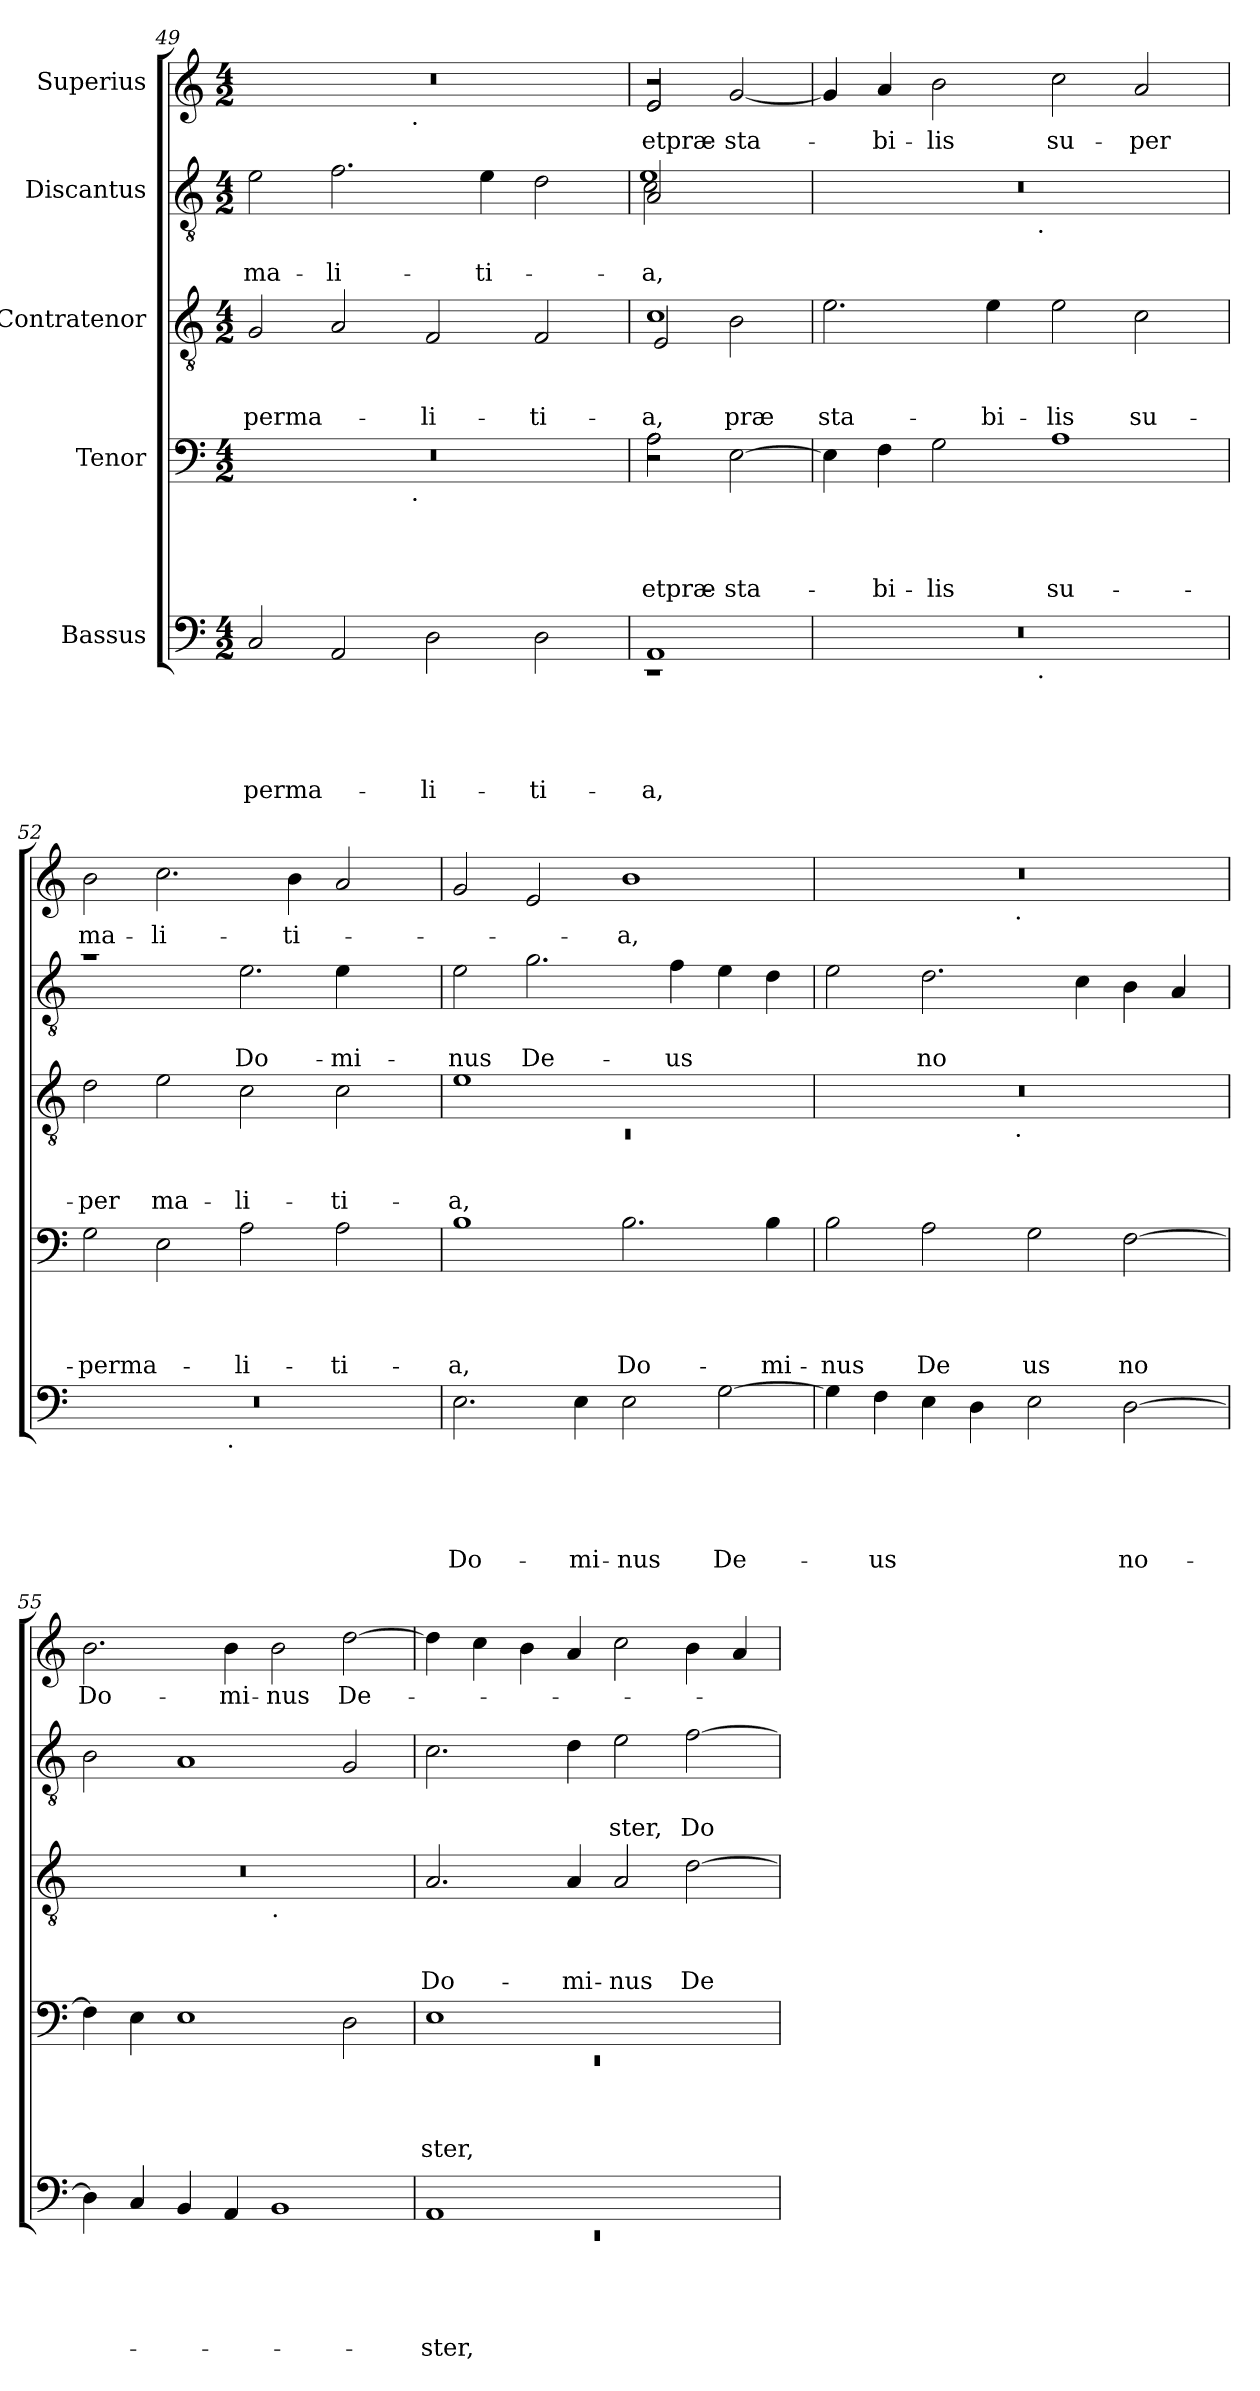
**kern	**text	**text	**text	**text	**text	**kern	**text	**text	**text	**text	**kern	**text	**text	**text	**kern	**text	**text	**kern	**text
*part5	*part5	*part5	*part5	*part5	*part5	*part4	*part4	*part4	*part4	*part4	*part3	*part3	*part3	*part3	*part2	*part2	*part2	*part1	*part1
*staff5	*staff5	*staff5	*staff5	*staff5	*staff5	*staff4	*staff4	*staff4	*staff4	*staff4	*staff3	*staff3	*staff3	*staff3	*staff2	*staff2	*staff2	*staff1	*staff1
*I"Bassus	*	*	*	*	*	*I"Tenor	*	*	*	*	*I"Contratenor	*	*	*	*I"Discantus	*	*	*I"Superius	*
*clefF4	*	*	*	*	*	*clefF4	*	*	*	*	*clefGv2	*	*	*	*clefGv2	*	*	*clefG2	*
*k[]	*	*	*	*	*	*k[]	*	*	*	*	*k[]	*	*	*	*k[]	*	*	*k[]	*
*C:	*	*	*	*	*	*C:	*	*	*	*	*C:	*	*	*	*C:	*	*	*C:	*
*M4/2	*	*	*	*	*	*M4/2	*	*	*	*	*M4/2	*	*	*	*M4/2	*	*	*M4/2	*
=49	=49	=49	=49	=49	=49	=49	=49	=49	=49	=49	=49	=49	=49	=49	=49	=49	=49	=49	=49
!	!	!	!	!	!LO:LY:b	!	!	!	!	!	!	!	!	!LO:LY:b	!	!	!LO:LY:b	!	!
*	*	*	*	*	*	*^	*	*	*	*	*	*	*	*	*	*	*	*^	*
2C/	.	.	.	.	-perma-	0r	2ryy	.	.	.	.	2G/	.	.	-perma-	2e\	.	ma-	0r	2ryy	.
!	!	!	!	!	!	!	!	!	!	!	!	!	!	!	!	!	!	!LO:LY:b	!	!	!
2AA/	.	.	.	.	.	.	4...ryy	.	.	.	.	2A/	.	.	.	2.f\	.	-li-	.	4...ryy	.
!	!	!	!	!	!	!	!	!	!	!	!	!	!	!	!	!	!	!	!	!LO:TX:b:t=.	!
!	!	!	!	!	!	!	!LO:TX:b:t=.	!	!	!	!	!	!	!	!	!	!	!	!	!	!
.	.	.	.	.	.	.	1ryy	.	.	.	.	.	.	.	.	.	.	.	.	1ryy	.
!	!	!	!	!	!LO:LY:b	!	!	!	!	!	!	!	!	!	!LO:LY:b	!	!	!	!	!	!
2D\	.	.	.	.	-li-	.	.	.	.	.	.	2F/	.	.	-li-	.	.	.	.	.	.
!	!	!	!	!	!	!	!	!	!	!	!	!	!	!	!	!	!	!LO:LY:b	!	!	!
.	.	.	.	.	.	.	.	.	.	.	.	.	.	.	.	4e\	.	-ti-	.	.	.
!	!	!	!	!	!LO:LY:b	!	!	!	!	!	!	!	!	!	!LO:LY:b	!	!	!	!	!	!
2D\	.	.	.	.	-ti-	.	.	.	.	.	.	2F/	.	.	-ti-	2d\	.	.	.	.	.
.	.	.	.	.	.	.	32ryy	.	.	.	.	.	.	.	.	.	.	.	.	32ryy	.
=50	=50	=50	=50	=50	=50	=50	=50	=50	=50	=50	=50	=50	=50	=50	=50	=50	=50	=50	=50	=50	=50
!	!	!	!	!	!LO:LY:b	!	!	!	!	!	!LO:LY:b	!	!	!	!LO:LY:b	!	!	!	!	!	!
*^	*	*	*	*	*	*	*^	*	*	*	*	*^	*	*	*	*	*	*	*	*	*
!	!	!	!	!	!	!	!	!	!	!	!	!	!	!	!	!	!	!LO:LY:b	!	!	!LO:LY:b	!	!	!LO:LY:b
*	*	*	*	*	*	*	*	*	*	*	*	*	*	*	*	*	*	*	*^	*	*	*	*^	*
*	*	*	*	*	*	*	*	*	*	*	*	*	*	*	*	*	*	*	*	*^	*	*	*	*	*	*
1AA	1rEE	.	.	.	.	-a,	2A\	2A\	2r	.	.	.	etpræ-	1c	2E/	.	.	a,	2A/	1e	2c\	.	-a,	2e/	2e/	2r	etpræ-
!	!	!	!	!	!	!	!	!	!	!	!	!	!LO:LY:b	!	!	!	!	!LO:LY:b	!	!	!	!	!	!	!	!	!LO:LY:b
.	.	.	.	.	.	.	[>2E\	2ryy	2ryy	.	.	.	-sta-	.	2B\	.	.	præ-	2ryy	.	2ryy	.	.	[<2g/	2ryy	2ryy	-sta-
=51	=51	=51	=51	=51	=51	=51	=51	=51	=51	=51	=51	=51	=51	=51	=51	=51	=51	=51	=51	=51	=51	=51	=51	=51	=51	=51	=51
!	!	!	!	!	!	!	!	!	!	!	!	!	!	!	!	!	!	!LO:LY:b	!	!	!	!	!	!	!	!	!
*	*	*	*	*	*	*	*v	*v	*v	*	*	*	*	*	*	*	*	*	*	*v	*v	*	*	*v	*v	*v	*
*	*	*	*	*	*	*	*	*	*	*	*	*v	*v	*	*	*	*	*	*	*	*	*
0r	2ryy	.	.	.	.	.	4E\]	.	.	.	.	2.e\	.	.	-sta-	0r	2ryy	.	.	4g/]	.
!	!	!	!	!	!	!	!	!	!	!	!LO:LY:b	!	!	!	!	!	!	!	!	!	!LO:LY:b
.	.	.	.	.	.	.	4F\	.	.	.	-bi-	.	.	.	.	.	.	.	.	4a/	-bi-
!	!	!	!	!	!	!	!	!	!	!	!LO:LY:b	!	!	!	!	!	!	!	!	!	!LO:LY:b
.	4...ryy	.	.	.	.	.	2G\	.	.	.	-lis	.	.	.	.	.	4...ryy	.	.	2b\	-lis
!	!	!	!	!	!	!	!	!	!	!	!	!	!	!	!LO:LY:b	!	!	!	!	!	!
.	.	.	.	.	.	.	.	.	.	.	.	4e\	.	.	-bi-	.	.	.	.	.	.
!	!	!	!	!	!	!	!	!	!	!	!	!	!	!	!	!	!LO:TX:b:t=.	!	!	!	!
!	!LO:TX:b:t=.	!	!	!	!	!	!	!	!	!	!	!	!	!	!	!	!	!	!	!	!
.	1ryy	.	.	.	.	.	.	.	.	.	.	.	.	.	.	.	1ryy	.	.	.	.
!	!	!	!	!	!	!	!	!	!	!	!LO:LY:b	!	!	!	!LO:LY:b	!	!	!	!	!	!LO:LY:b
.	.	.	.	.	.	.	1A	.	.	.	su-	2e\	.	.	-lis	.	.	.	.	2cc\	su-
!	!	!	!	!	!	!	!	!	!	!	!	!	!	!	!LO:LY:b	!	!	!	!	!	!LO:LY:b
.	.	.	.	.	.	.	.	.	.	.	.	2c\	.	.	su-	.	.	.	.	2a/	-per
.	32ryy	.	.	.	.	.	.	.	.	.	.	.	.	.	.	.	32ryy	.	.	.	.
=52	=52	=52	=52	=52	=52	=52	=52	=52	=52	=52	=52	=52	=52	=52	=52	=52	=52	=52	=52	=52	=52
!	!	!	!	!	!	!	!	!	!	!	!LO:LY:b	!	!	!	!LO:LY:b	!	!	!	!	!	!LO:LY:b
0r	2ryy	.	.	.	.	.	2G\	.	.	.	-perma-	2d\	.	.	-per	1ra	1.ryy	.	.	2b\	ma-
!	!	!	!	!	!	!	!	!	!	!	!	!	!	!	!LO:LY:b	!	!	!	!	!	!LO:LY:b
.	4...ryy	.	.	.	.	.	2E\	.	.	.	.	2e\	.	.	ma-	.	.	.	.	2.cc\	-li-
!	!LO:TX:b:t=.	!	!	!	!	!	!	!	!	!	!	!	!	!	!	!	!	!	!	!	!
.	1ryy	.	.	.	.	.	.	.	.	.	.	.	.	.	.	.	.	.	.	.	.
!	!	!	!	!	!	!	!	!	!	!	!LO:LY:b	!	!	!	!LO:LY:b	!	!	!	!LO:LY:b	!	!
.	.	.	.	.	.	.	2A\	.	.	.	-li-	2c\	.	.	-li-	2.e\	.	.	Do-	.	.
!	!	!	!	!	!	!	!	!	!	!	!	!	!	!	!	!	!	!	!	!	!LO:LY:b
.	.	.	.	.	.	.	.	.	.	.	.	.	.	.	.	.	.	.	.	4b\	-ti-
!	!	!	!	!	!	!	!	!	!	!	!LO:LY:b	!	!	!	!LO:LY:b	!	!	!	!LO:LY:b	!	!
.	.	.	.	.	.	.	2A\	.	.	.	-ti-	2c\	.	.	-ti-	.	4e\	.	-mi-	2a/	.
.	.	.	.	.	.	.	.	.	.	.	.	.	.	.	.	4ryy	4ryy	.	.	.	.
.	32ryy	.	.	.	.	.	.	.	.	.	.	.	.	.	.	.	.	.	.	.	.
=53	=53	=53	=53	=53	=53	=53	=53	=53	=53	=53	=53	=53	=53	=53	=53	=53	=53	=53	=53	=53	=53
*	*	*	*	*	*	*	*	*	*	*	*	*^	*	*	*	*	*	*	*	*	*
!	!	!	!	!	!	!LO:LY:b	!	!	!	!	!LO:LY:b	!	!LO:N:vis=1	!	!	!LO:LY:b	!	!	!	!LO:LY:b	!	!
*v	*v	*	*	*	*	*	*	*	*	*	*	*	*	*	*	*	*v	*v	*	*	*	*
2.E\	.	.	.	.	Do-	1B	.	.	.	-a,	1e	0rC	.	.	-a,	2e\	.	-nus	2g/	.
!	!	!	!	!	!	!	!	!	!	!	!	!	!	!	!	!	!	!LO:LY:b	!	!
.	.	.	.	.	.	.	.	.	.	.	.	.	.	.	.	2.g\	.	De-	2e/	.
!	!	!	!	!	!LO:LY:b	!	!	!	!	!	!	!	!	!	!	!	!	!	!	!
4E\	.	.	.	.	-mi-	.	.	.	.	.	.	.	.	.	.	.	.	.	.	.
!	!	!	!	!	!LO:LY:b	!	!	!	!	!LO:LY:b	!	!	!	!	!	!	!	!	!	!LO:LY:b
2E\	.	.	.	.	-nus	2.B\	.	.	.	Do-	1ryy	.	.	.	.	.	.	.	1b	-a,
!	!	!	!	!	!	!	!	!	!	!	!	!	!	!	!	!	!	!LO:LY:b	!	!
.	.	.	.	.	.	.	.	.	.	.	.	.	.	.	.	4f\	.	-us	.	.
!	!	!	!	!	!LO:LY:b	!	!	!	!	!	!	!	!	!	!	!	!	!	!	!
[<2G\	.	.	.	.	De-	.	.	.	.	.	.	.	.	.	.	4e\	.	.	.	.
!	!	!	!	!	!	!	!	!	!	!LO:LY:b	!	!	!	!	!	!	!	!	!	!
.	.	.	.	.	.	4B\	.	.	.	-mi-	.	.	.	.	.	4d\	.	.	.	.
!!LO:LB:g=z
=54	=54	=54	=54	=54	=54	=54	=54	=54	=54	=54	=54	=54	=54	=54	=54	=54	=54	=54	=54	=54
!	!	!	!	!	!	!	!	!	!	!LO:LY:b	!	!	!	!	!	!	!	!	!	!
*	*	*	*	*	*	*	*	*	*	*	*	*	*	*	*	*	*	*	*^	*
4G\]	.	.	.	.	.	2B\	.	.	.	-nus	0r	2ryy	.	.	.	2e\	.	.	0r	2ryy	.
!	!	!	!	!	!LO:LY:b	!	!	!	!	!	!	!	!	!	!	!	!	!	!	!	!
4F\	.	.	.	.	-us	.	.	.	.	.	.	.	.	.	.	.	.	.	.	.	.
!	!	!	!	!	!	!	!	!	!	!LO:LY:b	!	!	!	!	!	!	!	!LO:LY:b	!	!	!
4E\	.	.	.	.	.	2A\	.	.	.	De	.	4...ryy	.	.	.	2.d\	.	no	.	4...ryy	.
4D\	.	.	.	.	.	.	.	.	.	.	.	.	.	.	.	.	.	.	.	.	.
!	!	!	!	!	!	!	!	!	!	!	!	!	!	!	!	!	!	!	!	!LO:TX:b:t=.	!
!	!	!	!	!	!	!	!	!	!	!	!	!LO:TX:b:t=.	!	!	!	!	!	!	!	!	!
.	.	.	.	.	.	.	.	.	.	.	.	1ryy	.	.	.	.	.	.	.	1ryy	.
!	!	!	!	!	!	!	!	!	!	!LO:LY:b	!	!	!	!	!	!	!	!	!	!	!
2E\	.	.	.	.	.	2G\	.	.	.	us	.	.	.	.	.	.	.	.	.	.	.
.	.	.	.	.	.	.	.	.	.	.	.	.	.	.	.	4c\	.	.	.	.	.
!	!	!	!	!	!LO:LY:b	!	!	!	!	!LO:LY:b	!	!	!	!	!	!	!	!	!	!	!
[>2D\	.	.	.	.	no-	[>2F\	.	.	.	no	.	.	.	.	.	4B\	.	.	.	.	.
.	.	.	.	.	.	.	.	.	.	.	.	.	.	.	.	4A/	.	.	.	.	.
.	.	.	.	.	.	.	.	.	.	.	.	32ryy	.	.	.	.	.	.	.	32ryy	.
=55	=55	=55	=55	=55	=55	=55	=55	=55	=55	=55	=55	=55	=55	=55	=55	=55	=55	=55	=55	=55	=55
!	!	!	!	!	!	!	!	!	!	!	!	!	!	!	!	!	!	!	!	!	!LO:LY:b
*	*	*	*	*	*	*	*	*	*	*	*	*	*	*	*	*	*	*	*v	*v	*
4D\]	.	.	.	.	.	4F\]	.	.	.	.	0r	1ryy	.	.	.	2B\	.	.	2.b\	Do-
4C/	.	.	.	.	.	4E\	.	.	.	.	.	.	.	.	.	.	.	.	.	.
4BB/	.	.	.	.	.	1E	.	.	.	.	.	.	.	.	.	1A	.	.	.	.
!	!	!	!	!	!	!	!	!	!	!	!	!	!	!	!	!	!	!	!	!LO:LY:b
4AA/	.	.	.	.	.	.	.	.	.	.	.	.	.	.	.	.	.	.	4b\	-mi-
!	!	!	!	!	!	!	!	!	!	!	!	!LO:TX:b:t=.	!	!	!	!	!	!	!	!
!	!	!	!	!	!	!	!	!	!	!	!	!	!	!	!	!	!	!	!	!LO:LY:b
1BB	.	.	.	.	.	.	.	.	.	.	.	1ryy	.	.	.	.	.	.	2b\	-nus
!	!	!	!	!	!	!	!	!	!	!	!	!	!	!	!	!	!	!	!	!LO:LY:b
.	.	.	.	.	.	2D\	.	.	.	.	.	.	.	.	.	2G/	.	.	[>2dd\	De-
=56	=56	=56	=56	=56	=56	=56	=56	=56	=56	=56	=56	=56	=56	=56	=56	=56	=56	=56	=56	=56
*^	*	*	*	*	*	*^	*	*	*	*	*	*	*	*	*	*	*	*	*	*
!	!LO:N:vis=1	!	!	!	!	!LO:LY:b	!	!LO:N:vis=1	!	!	!	!LO:LY:b	!	!	!	!	!LO:LY:b	!	!	!	!	!
*	*	*	*	*	*	*	*	*	*	*	*	*	*v	*v	*	*	*	*	*	*	*	*
1AA	0rEE	.	.	.	.	-ster,	1E	0rEE	.	.	.	ster,	2.A/	.	.	Do-	2.c\	.	.	4dd\]	.
.	.	.	.	.	.	.	.	.	.	.	.	.	.	.	.	.	.	.	.	4cc\	.
.	.	.	.	.	.	.	.	.	.	.	.	.	.	.	.	.	.	.	.	4b\	.
!	!	!	!	!	!	!	!	!	!	!	!	!	!	!	!	!LO:LY:b	!	!	!	!	!
.	.	.	.	.	.	.	.	.	.	.	.	.	4A/	.	.	-mi-	4d\	.	.	4a/	.
!	!	!	!	!	!	!	!	!	!	!	!	!	!	!	!	!LO:LY:b	!	!	!LO:LY:b	!	!
1ryy	.	.	.	.	.	.	1ryy	.	.	.	.	.	2A/	.	.	-nus	2e\	.	ster,	2cc\	.
!	!	!	!	!	!	!	!	!	!	!	!	!	!	!	!	!LO:LY:b	!	!	!LO:LY:b	!	!
.	.	.	.	.	.	.	.	.	.	.	.	.	[>2d\	.	.	De-	[>2f\	.	Do	4b\	.
.	.	.	.	.	.	.	.	.	.	.	.	.	.	.	.	.	.	.	.	4a/	.
*v	*v	*	*	*	*	*	*	*	*	*	*	*	*	*	*	*	*	*	*	*	*
*	*	*	*	*	*	*v	*v	*	*	*	*	*	*	*	*	*	*	*	*	*
=	=	=	=	=	=	=	=	=	=	=	=	=	=	=	=	=	=	=	=
*-	*-	*-	*-	*-	*-	*-	*-	*-	*-	*-	*-	*-	*-	*-	*-	*-	*-	*-	*-
